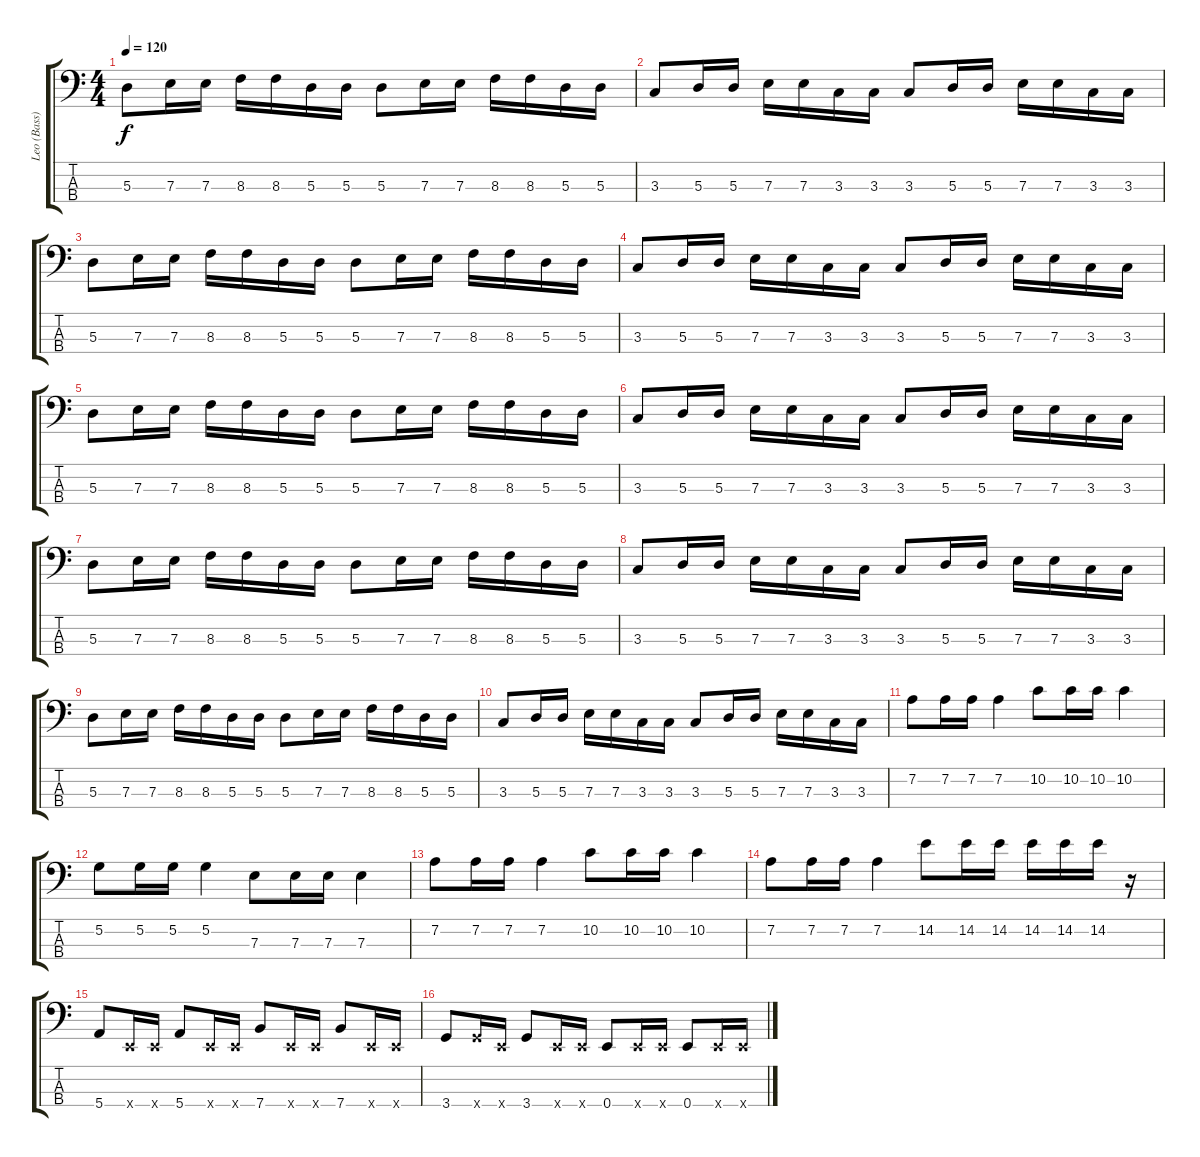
\track ("Leo (Bass)" "Leo (Bass)") {instrument electricbassfinger}
\staff {score tabs}
\tuning (G2 D2 A1 E1) {hide}
\ts (4 4)
\tempo 120
\clef f4
\ks c
5.3.8{dy f} 7.3.16 7.3.16 8.3.16 8.3.16 5.3.16 5.3.16 5.3.8 7.3.16 7.3.16 8.3.16 8.3.16 5.3.16 5.3.16 |
3.3.8 5.3.16 5.3.16 7.3.16 7.3.16 3.3.16 3.3.16 3.3.8 5.3.16 5.3.16 7.3.16 7.3.16 3.3.16 3.3.16 |
5.3.8 7.3.16 7.3.16 8.3.16 8.3.16 5.3.16 5.3.16 5.3.8 7.3.16 7.3.16 8.3.16 8.3.16 5.3.16 5.3.16 |
3.3.8 5.3.16 5.3.16 7.3.16 7.3.16 3.3.16 3.3.16 3.3.8 5.3.16 5.3.16 7.3.16 7.3.16 3.3.16 3.3.16 |
5.3.8 7.3.16 7.3.16 8.3.16 8.3.16 5.3.16 5.3.16 5.3.8 7.3.16 7.3.16 8.3.16 8.3.16 5.3.16 5.3.16 |
3.3.8 5.3.16 5.3.16 7.3.16 7.3.16 3.3.16 3.3.16 3.3.8 5.3.16 5.3.16 7.3.16 7.3.16 3.3.16 3.3.16 |
5.3.8 7.3.16 7.3.16 8.3.16 8.3.16 5.3.16 5.3.16 5.3.8 7.3.16 7.3.16 8.3.16 8.3.16 5.3.16 5.3.16 |
3.3.8 5.3.16 5.3.16 7.3.16 7.3.16 3.3.16 3.3.16 3.3.8 5.3.16 5.3.16 7.3.16 7.3.16 3.3.16 3.3.16 |
5.3.8 7.3.16 7.3.16 8.3.16 8.3.16 5.3.16 5.3.16 5.3.8 7.3.16 7.3.16 8.3.16 8.3.16 5.3.16 5.3.16 |
3.3.8 5.3.16 5.3.16 7.3.16 7.3.16 3.3.16 3.3.16 3.3.8 5.3.16 5.3.16 7.3.16 7.3.16 3.3.16 3.3.16 |
7.2.8 7.2.16 7.2.16 7.2.4 10.2.8 10.2.16 10.2.16 10.2.4 |
5.2.8 5.2.16 5.2.16 5.2.4 7.3.8 7.3.16 7.3.16 7.3.4 |
7.2.8 7.2.16 7.2.16 7.2.4 10.2.8 10.2.16 10.2.16 10.2.4 |
7.2.8 7.2.16 7.2.16 7.2.4 14.2.8 14.2.16 14.2.16 14.2.16 14.2.16 14.2.16 r.16 |
5.4.8 0.4{x}.16 0.4{x}.16 5.4.8 0.4{x}.16 0.4{x}.16 7.4.8 0.4{x}.16 0.4{x}.16 7.4.8 0.4{x}.16 0.4{x}.16 |
3.4.8 3.4{x}.16 0.4{x}.16 3.4.8 0.4{x}.16 0.4{x}.16 0.4.8 0.4{x}.16 0.4{x}.16 0.4.8 0.4{x}.16 0.4{x}.16
